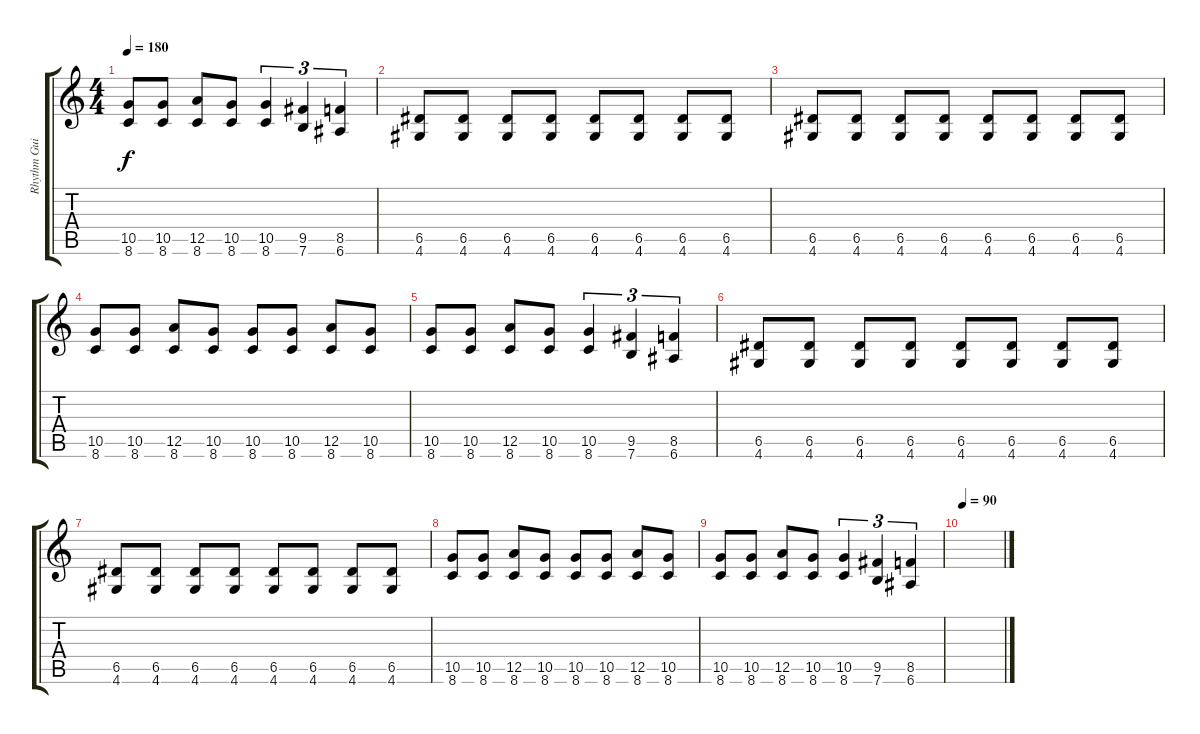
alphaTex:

\track ("Rhythm Guitar" "Rhythm Gui") {instrument distortionguitar}
\staff {score tabs}
\tuning (E4 B3 G3 D3 A2 E2) {hide}
\ts (4 4)
\tempo 180
\clef g2
\ks c
(10.5 8.6).8{dy f} (10.5 8.6).8 (12.5 8.6).8 (10.5 8.6).8 (10.5 8.6).4{tu (3 2)} (9.5 7.6).4{tu (3 2)} (8.5 6.6).4{tu (3 2)} |
(6.5 4.6).8 (6.5 4.6).8 (6.5 4.6).8 (6.5 4.6).8 (6.5 4.6).8 (6.5 4.6).8 (6.5 4.6).8 (6.5 4.6).8 |
(6.5 4.6).8 (6.5 4.6).8 (6.5 4.6).8 (6.5 4.6).8 (6.5 4.6).8 (6.5 4.6).8 (6.5 4.6).8 (6.5 4.6).8 |
(10.5 8.6).8 (10.5 8.6).8 (12.5 8.6).8 (10.5 8.6).8 (10.5 8.6).8 (10.5 8.6).8 (12.5 8.6).8 (10.5 8.6).8 |
(10.5 8.6).8 (10.5 8.6).8 (12.5 8.6).8 (10.5 8.6).8 (10.5 8.6).4{tu (3 2)} (9.5 7.6).4{tu (3 2)} (8.5 6.6).4{tu (3 2)} |
(6.5 4.6).8 (6.5 4.6).8 (6.5 4.6).8 (6.5 4.6).8 (6.5 4.6).8 (6.5 4.6).8 (6.5 4.6).8 (6.5 4.6).8 |
(6.5 4.6).8 (6.5 4.6).8 (6.5 4.6).8 (6.5 4.6).8 (6.5 4.6).8 (6.5 4.6).8 (6.5 4.6).8 (6.5 4.6).8 |
(10.5 8.6).8 (10.5 8.6).8 (12.5 8.6).8 (10.5 8.6).8 (10.5 8.6).8 (10.5 8.6).8 (12.5 8.6).8 (10.5 8.6).8 |
(10.5 8.6).8 (10.5 8.6).8 (12.5 8.6).8 (10.5 8.6).8 (10.5 8.6).4{tu (3 2)} (9.5 7.6).4{tu (3 2)} (8.5 6.6).4{tu (3 2)} |
\tempo 90
